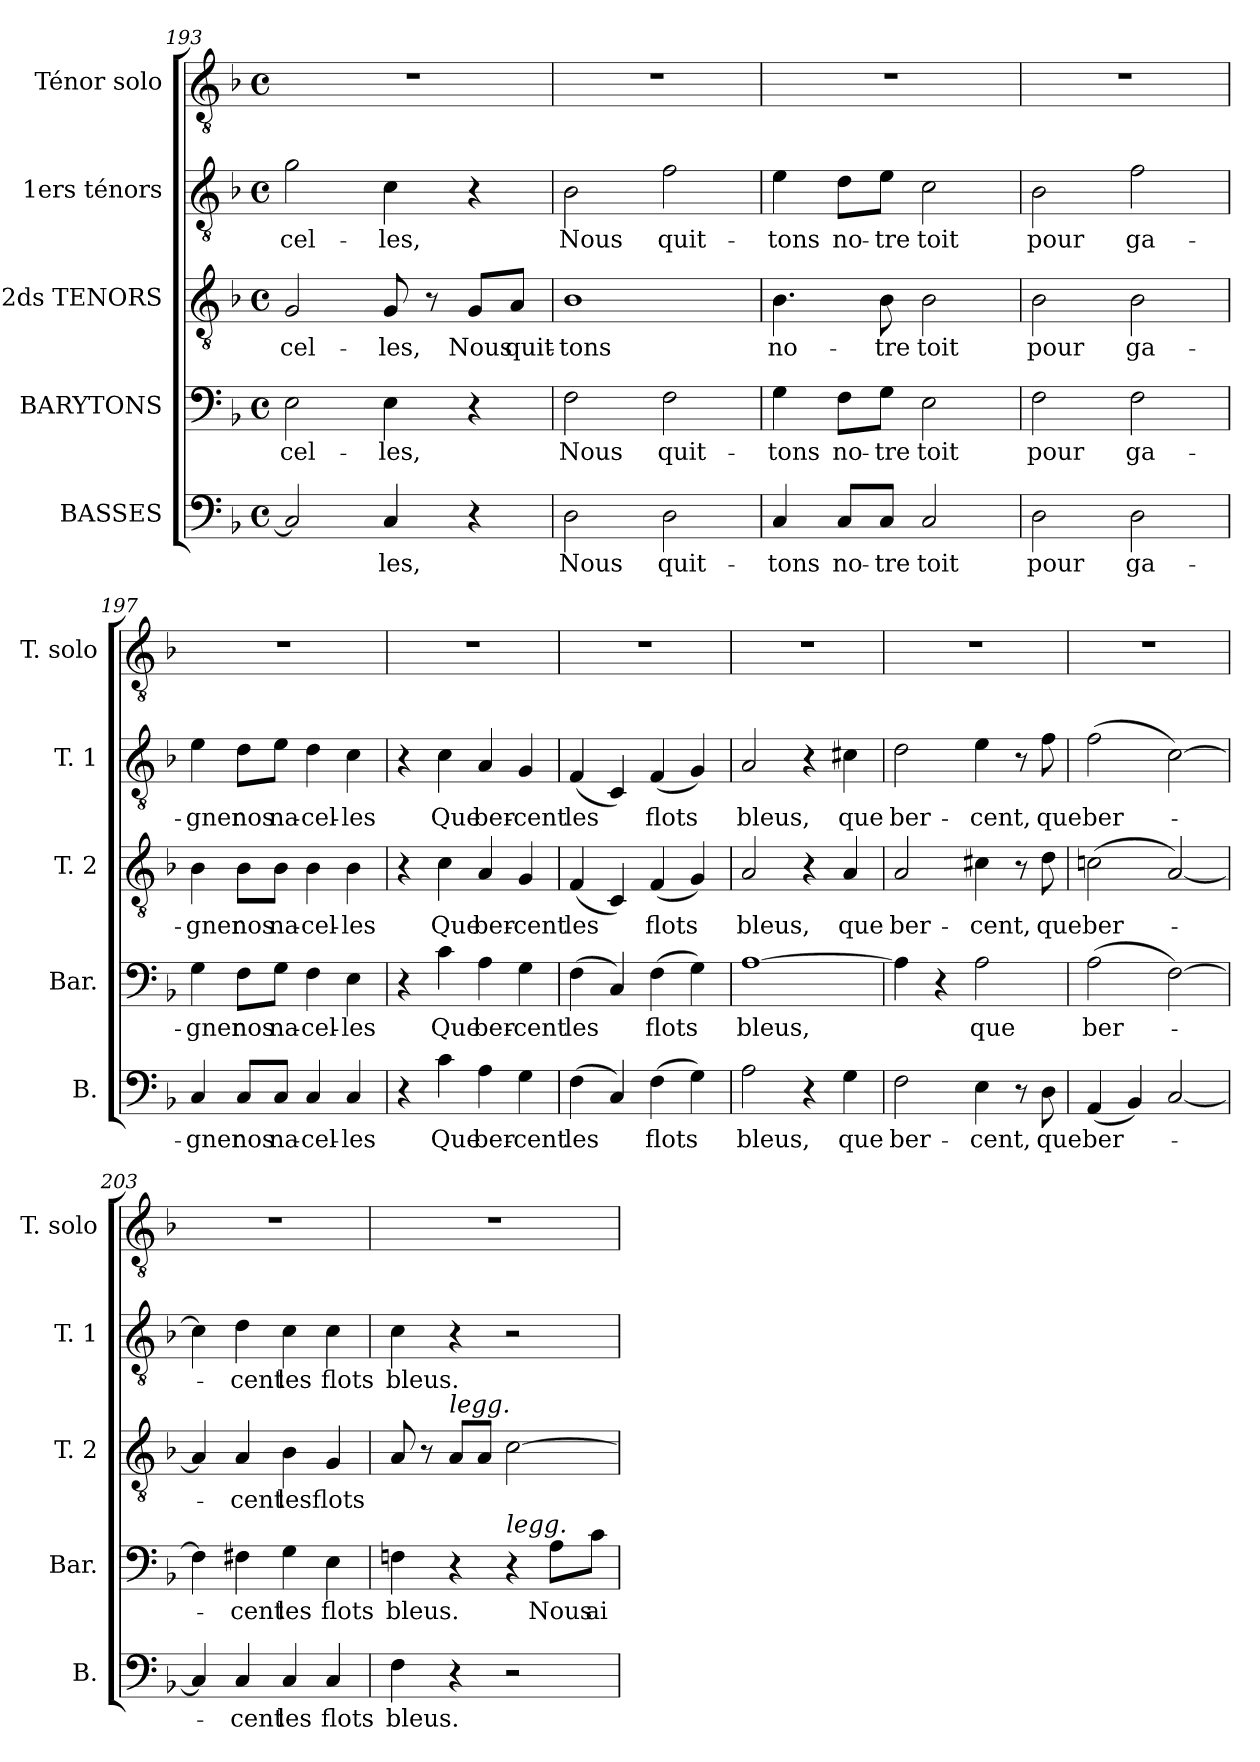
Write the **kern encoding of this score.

**kern	**text	**kern	**text	**kern	**text	**kern	**text	**kern
*part5	*part5	*part4	*part4	*part3	*part3	*part2	*part2	*part1
*staff5	*staff5	*staff4	*staff4	*staff3	*staff3	*staff2	*staff2	*staff1
*I"BASSES	*	*I"BARYTONS	*	*I"2ds TENORS	*	*I"1ers ténors	*	*I"Ténor solo
*I'B.	*	*I'Bar.	*	*I'T. 2	*	*I'T. 1	*	*I'T. solo
*clefF4	*	*clefF4	*	*clefGv2	*	*clefGv2	*	*clefGv2
*k[b-]	*	*k[b-]	*	*k[b-]	*	*k[b-]	*	*k[b-]
*F:	*	*F:	*	*F:	*	*F:	*	*F:
*M4/4	*	*M4/4	*	*M4/4	*	*M4/4	*	*M4/4
*met(c)	*	*met(c)	*	*met(c)	*	*met(c)	*	*met(c)
=193	=193	=193	=193	=193	=193	=193	=193	=193
2C/]	.	2E\	-cel-	2G/	-cel-	2g\	-cel-	1r
4C/	-les,	4E\	-les,	8G/	-les,	4c\	-les,	.
.	.	.	.	8r	.	.	.	.
4r	.	4r	.	8G/L	Nous	4r	.	.
.	.	.	.	8A/J	quit-	.	.	.
=194	=194	=194	=194	=194	=194	=194	=194	=194
2D\	Nous	2F\	Nous	1B-	-tons	2B-\	Nous	1r
2D\	quit-	2F\	quit-	.	.	2f\	quit-	.
=195	=195	=195	=195	=195	=195	=195	=195	=195
4C/	-tons	4G\	-tons	4.B-\	no-	4e\	-tons	1r
8C/L	no-	8F\L	no-	.	.	8d\L	no-	.
8C/J	-tre	8G\J	-tre	8B-\	-tre	8e\J	-tre	.
2C/	toit	2E\	toit	2B-\	toit	2c\	toit	.
!!LO:LB:g=z
=196	=196	=196	=196	=196	=196	=196	=196	=196
2D\	pour	2F\	pour	2B-\	pour	2B-\	pour	1r
2D\	ga-	2F\	ga-	2B-\	ga-	2f\	ga-	.
=197	=197	=197	=197	=197	=197	=197	=197	=197
4C/	-gner	4G\	-gner	4B-\	-gner	4e\	-gner	1r
8C/L	nos	8F\L	nos	8B-\L	nos	8d\L	nos	.
8C/J	na-	8G\J	na-	8B-\J	na-	8e\J	na-	.
4C/	-cel-	4F\	-cel-	4B-\	-cel-	4d\	-cel-	.
4C/	-les	4E\	-les	4B-\	-les	4c\	-les	.
=198	=198	=198	=198	=198	=198	=198	=198	=198
4r	.	4r	.	4r	.	4r	.	1r
4c\	Que	4c\	Que	4c\	Que	4c\	Que	.
4A\	ber-	4A\	ber-	4A/	ber-	4A/	ber-	.
4G\	-cent	4G\	-cent	4G/	-cent	4G/	-cent	.
=199	=199	=199	=199	=199	=199	=199	=199	=199
(>4F\	les	(>4F\	les	(<4F/	les	(<4F/	les	1r
4C/)	.	4C/)	.	4C/)	.	4C/)	.	.
(>4F\	flots	(>4F\	flots	(<4F/	flots	(<4F/	flots	.
4G\)	.	4G\)	.	4G/)	.	4G/)	.	.
=200	=200	=200	=200	=200	=200	=200	=200	=200
2A\	bleus,	[1A	bleus,	2A/	bleus,	2A/	bleus,	1r
4r	.	.	.	4r	.	4r	.	.
4G\	que	.	.	4A/	que	4c#X\	que	.
!!LO:PB:g=z
=201	=201	=201	=201	=201	=201	=201	=201	=201
2F\	ber-	4A\]	.	2A/	ber-	2d\	ber-	1r
.	.	4r	.	.	.	.	.	.
4E\	-cent,	2A\	que	4c#X\	-cent,	4e\	-cent,	.
8r	.	.	.	8r	.	8r	.	.
8D\	que	.	.	8d\	que	8f\	que	.
=202	=202	=202	=202	=202	=202	=202	=202	=202
(<4AA/	ber-	(>2A\	ber-	(>2cn\	ber-	(>2f\	ber-	1r
4BB-/)	.	.	.	.	.	.	.	.
[2C/	.	[2F\)	.	[2A/)	.	[2c\)	.	.
=203	=203	=203	=203	=203	=203	=203	=203	=203
4C/]	.	4F\]	.	4A/]	.	4c\]	.	1r
4C/	-cent	4F#X\	-cent	4A/	-cent	4d\	-cent	.
4C/	les	4G\	les	4B-\	les	4c\	les	.
4C/	flots	4E\	flots	4G/	flots	4c\	flots	.
=204	=204	=204	=204	=204	=204	=204	=204	=204
4F\	bleus.	4Fn\	bleus.	8A/	.	4c\	bleus.	1r
.	.	.	.	8r	.	.	.	.
!	!	!	!	!LO:TX:a:i:t=legg.	!	!	!	!
4r	.	4r	.	8A/L	.	4r	.	.
.	.	.	.	8A/J	.	.	.	.
!	!	!LO:TX:a:i:t=legg.	!	!	!	!	!	!
2r	.	4r	.	[2c\	.	2r	.	.
.	.	8A\L	Nous	.	.	.	.	.
.	.	8c\J	ai-	.	.	.	.	.
=	=	=	=	=	=	=	=	=
*-	*-	*-	*-	*-	*-	*-	*-	*-
